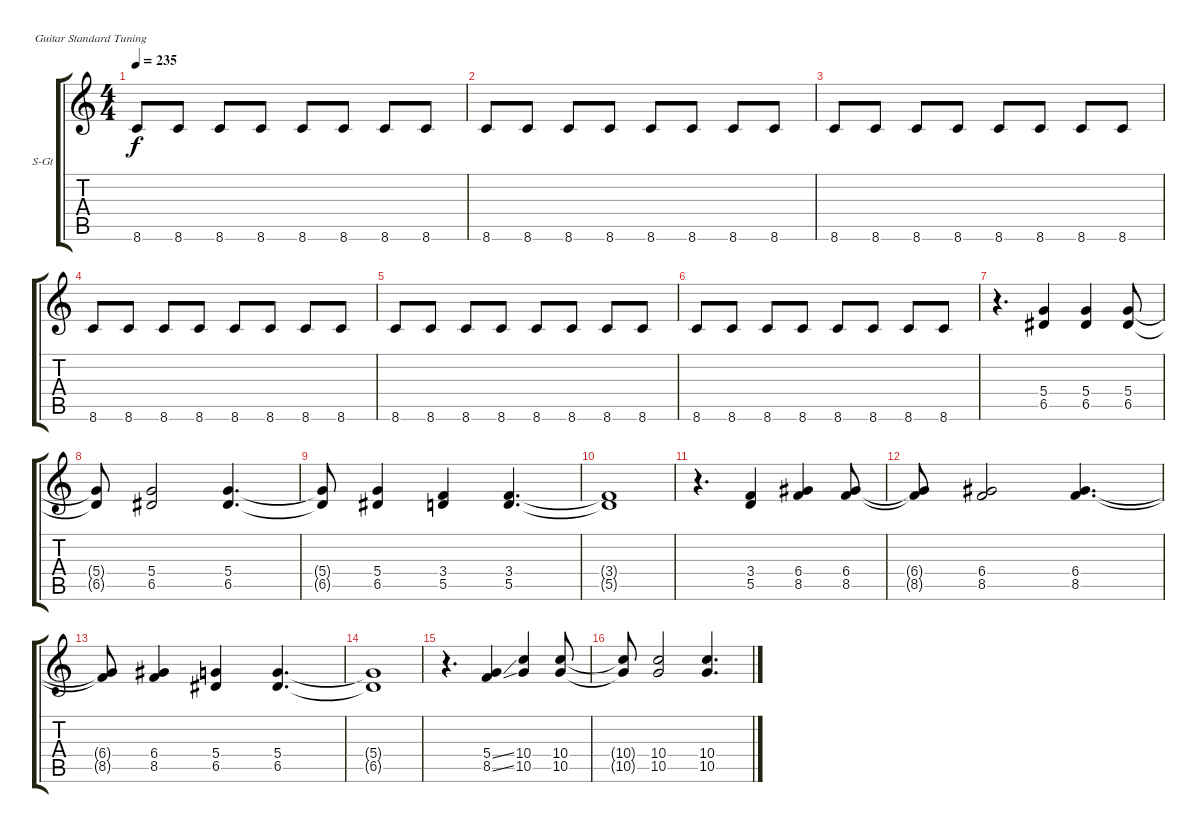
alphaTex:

\defaultSystemsLayout 4
\bracketExtendMode groupsimilarinstruments
\firstSystemTrackNameOrientation horizontal
\otherSystemsTrackNameOrientation horizontal
\track ("Steel Guitar" "S-Gt") {instrument acousticguitarsteel}
\staff {score tabs}
\tuning (E4 B3 G3 D3 A2 E2)
\ts (4 4)
\tempo 235
\clef g2
\scale
0.2
\ks c
8.6.8{dy f} 8.6.8 8.6.8 8.6.8 8.6.8 8.6.8 8.6.8 8.6.8 |
\scale
0.2 8.6.8 8.6.8 8.6.8 8.6.8 8.6.8 8.6.8 8.6.8 8.6.8 |
\scale
0.2 8.6.8 8.6.8 8.6.8 8.6.8 8.6.8 8.6.8 8.6.8 8.6.8 |
\scale
0.220083 8.6.8 8.6.8 8.6.8 8.6.8 8.6.8 8.6.8 8.6.8 8.6.8 |
\scale
0.220083 8.6.8 8.6.8 8.6.8 8.6.8 8.6.8 8.6.8 8.6.8 8.6.8 |
\scale
0.220083 8.6.8 8.6.8 8.6.8 8.6.8 8.6.8 8.6.8 8.6.8 8.6.8 |
\scale
0.163686 r.4{d} (5.4 6.5).4 (5.4 6.5).4 (5.4 6.5).8 |
\scale
0.176066 (5.4{t} 6.5{t}).8 (5.4 6.5).2 (5.4 6.5).4{d} |
\scale
0.241158 (5.4{t} 6.5{t}).8 (5.4 6.5).4 (3.4 5.5).4 (3.4 5.5).4{d} |
\scale
0.0980707 (3.4{t} 5.5{t}).1 |
\scale
0.191318 r.4{d} (3.4 5.5).4 (6.4 8.5).4 (6.4 8.5).8 |
\scale
0.215434 (6.4{t} 8.5{t}).8 (6.4 8.5).2 (6.4 8.5).4{d} |
\scale
0.254019 (6.4{t} 8.5{t}).8 (6.4 8.5).4 (5.4 6.5).4 (5.4 6.5).4{d} |
\scale
0.118908 (5.4{t} 6.5{t}).1 |
\scale
0.231969 r.4{d} (5.4{ss} 8.5{ss}).4 (10.4 10.5).4 (10.4 10.5).8 |
\scale
0.204678 (10.4{t} 10.5{t}).8 (10.4 10.5).2 (10.4 10.5).4{d}
